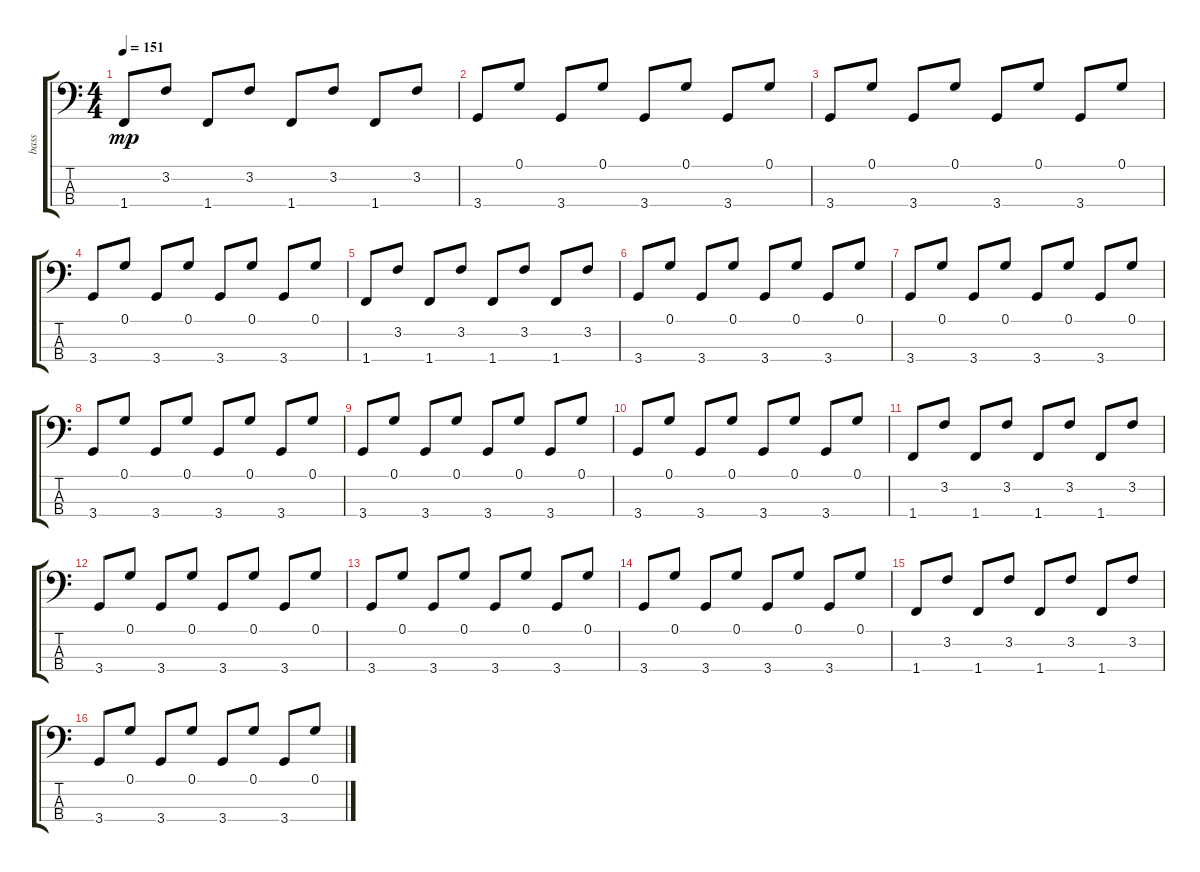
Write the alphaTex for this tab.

\track ("bass" "bass") {instrument fretlessbass}
\staff {score tabs}
\tuning (G2 D2 A1 E1) {hide}
\ts (4 4)
\tempo 151
\clef f4
\ks c
1.4.8{dy mp} 3.2.8 1.4.8 3.2.8 1.4.8 3.2.8 1.4.8 3.2.8 |
3.4.8 0.1.8 3.4.8 0.1.8 3.4.8 0.1.8 3.4.8 0.1.8 |
3.4.8 0.1.8 3.4.8 0.1.8 3.4.8 0.1.8 3.4.8 0.1.8 |
3.4.8 0.1.8 3.4.8 0.1.8 3.4.8 0.1.8 3.4.8 0.1.8 |
1.4.8 3.2.8 1.4.8 3.2.8 1.4.8 3.2.8 1.4.8 3.2.8 |
3.4.8 0.1.8 3.4.8 0.1.8 3.4.8 0.1.8 3.4.8 0.1.8 |
3.4.8 0.1.8 3.4.8 0.1.8 3.4.8 0.1.8 3.4.8 0.1.8 |
3.4.8 0.1.8 3.4.8 0.1.8 3.4.8 0.1.8 3.4.8 0.1.8 |
3.4.8 0.1.8 3.4.8 0.1.8 3.4.8 0.1.8 3.4.8 0.1.8 |
3.4.8 0.1.8 3.4.8 0.1.8 3.4.8 0.1.8 3.4.8 0.1.8 |
1.4.8 3.2.8 1.4.8 3.2.8 1.4.8 3.2.8 1.4.8 3.2.8 |
3.4.8 0.1.8 3.4.8 0.1.8 3.4.8 0.1.8 3.4.8 0.1.8 |
3.4.8 0.1.8 3.4.8 0.1.8 3.4.8 0.1.8 3.4.8 0.1.8 |
3.4.8 0.1.8 3.4.8 0.1.8 3.4.8 0.1.8 3.4.8 0.1.8 |
1.4.8 3.2.8 1.4.8 3.2.8 1.4.8 3.2.8 1.4.8 3.2.8 |
3.4.8 0.1.8 3.4.8 0.1.8 3.4.8 0.1.8 3.4.8 0.1.8
